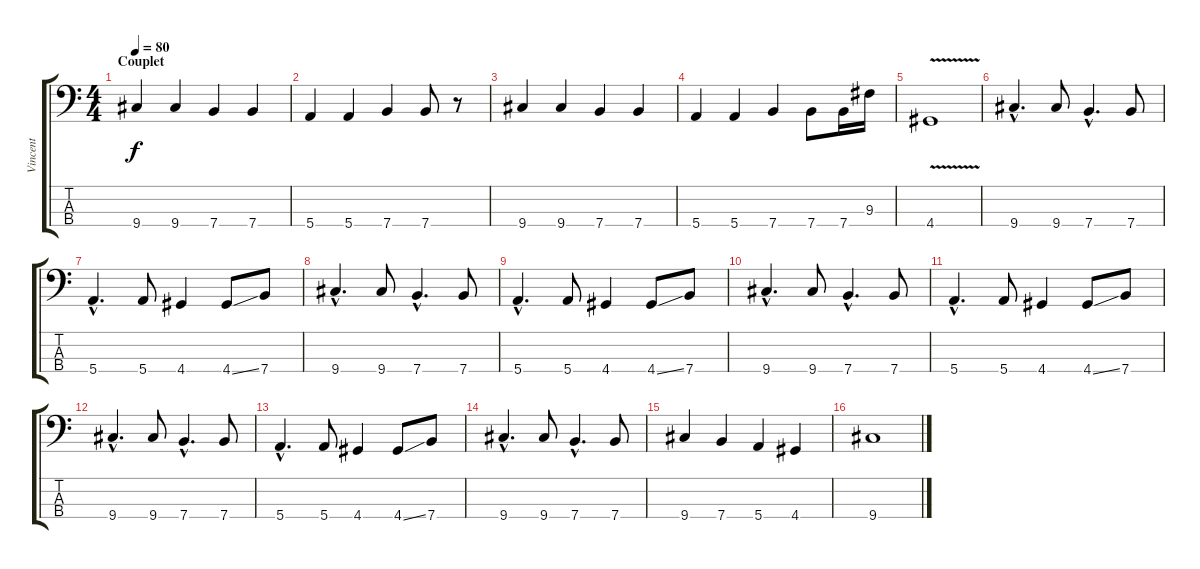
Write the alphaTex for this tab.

\track ("Vincent" "Vincent") {instrument acousticguitarnylon}
\staff {score tabs}
\tuning (G2 D2 A1 E1) {hide}
\ts (4 4)
\section ("" "Couplet")
\tempo 80
\clef f4
\ks c
9.4.4{dy f} 9.4.4 7.4.4 7.4.4 |
5.4.4 5.4.4 7.4.4 7.4.8 r.8 |
9.4.4 9.4.4 7.4.4 7.4.4 |
5.4.4 5.4.4 7.4.4 7.4.8 7.4.16 9.3.16 |
4.4{v}.1 |
9.4{hac}.4{d} 9.4.8 7.4{hac}.4{d} 7.4.8 |
5.4{hac}.4{d} 5.4.8 4.4.4 4.4{ss}.8 7.4.8 |
9.4{hac}.4{d} 9.4.8 7.4{hac}.4{d} 7.4.8 |
5.4{hac}.4{d} 5.4.8 4.4.4 4.4{ss}.8 7.4.8 |
9.4{hac}.4{d} 9.4.8 7.4{hac}.4{d} 7.4.8 |
5.4{hac}.4{d} 5.4.8 4.4.4 4.4{ss}.8 7.4.8 |
9.4{hac}.4{d} 9.4.8 7.4{hac}.4{d} 7.4.8 |
5.4{hac}.4{d} 5.4.8 4.4.4 4.4{ss}.8 7.4.8 |
9.4{hac}.4{d} 9.4.8 7.4{hac}.4{d} 7.4.8 |
9.4.4 7.4.4 5.4.4 4.4.4 |
9.4.1
